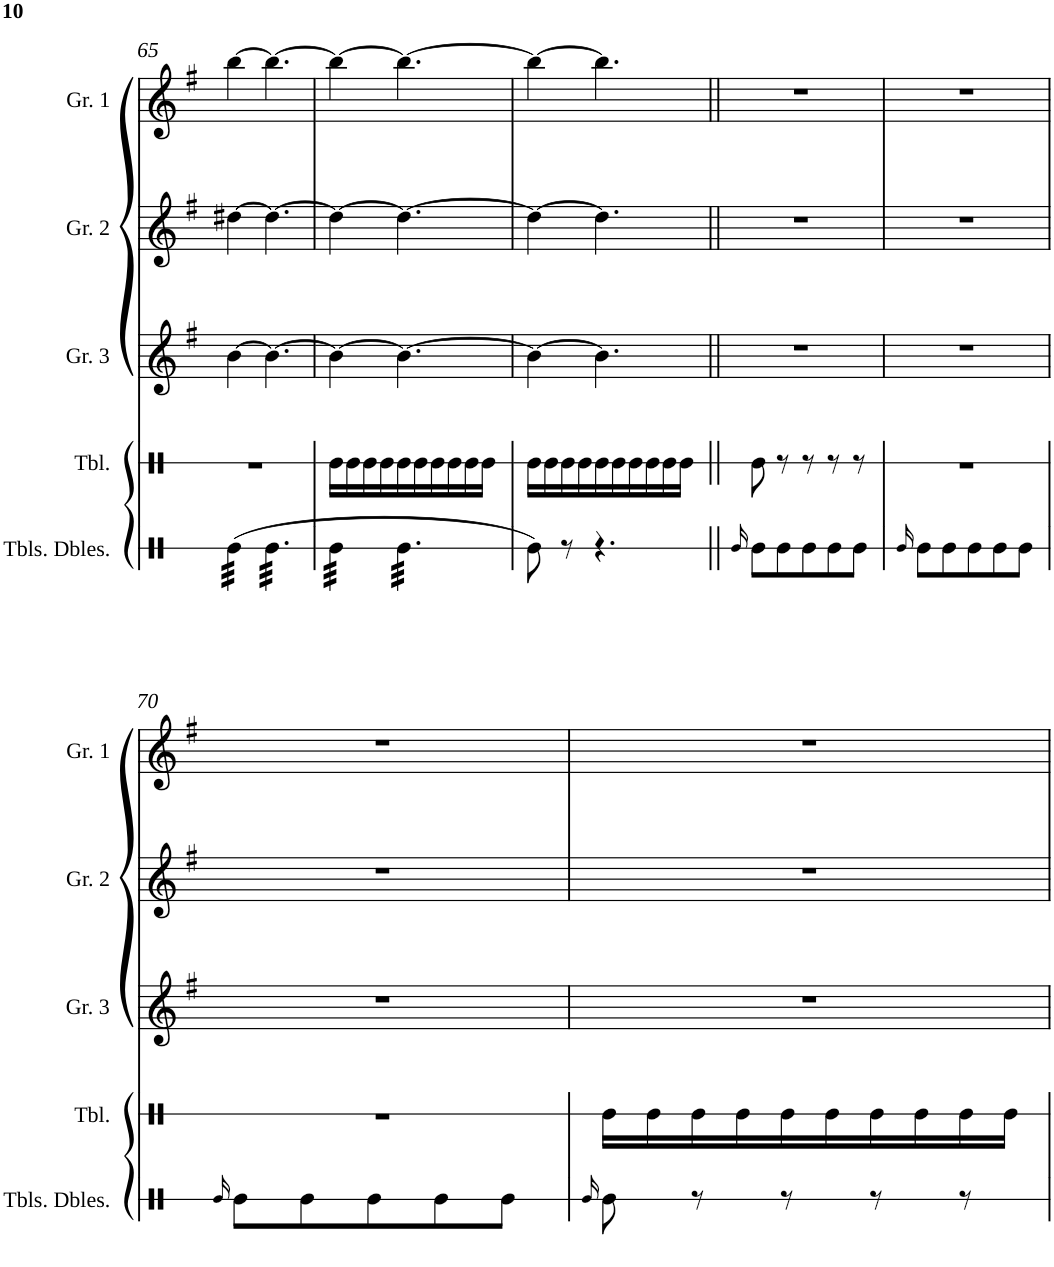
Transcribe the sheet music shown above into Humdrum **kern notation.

**kern	**kern	**kern	**kern	**kern
*part5	*part4	*part3	*part2	*part1
*staff5	*staff4	*staff3	*staff2	*staff1
*I"Timbals dels Diables	*I"Timbal	*I"Gralla 3	*I"Gralla 2	*I"Gralla 1
*I'Tbls. Dbles.	*I'Tbl.	*I'Gr. 3	*I'Gr. 2	*I'Gr. 1
!!LO:PB:g=z
*clefX	*clefX	*clefG2	*clefG2	*clefG2
*k[f#]	*k[f#]	*k[f#]	*k[f#]	*k[f#]
*G:	*G:	*G:	*G:	*G:
*M3/8	*M3/8	*M3/8	*M3/8	*M3/8
=65	=65	=65	=65	=65
*tremolo	*	*	*	*
(>32Re\LLL	4.r	[4b\	[4dd#X\	[4bb\
(>32Re\	.	.	.	.
(>32Re\	.	.	.	.
(>32Re\	.	.	.	.
(>32Re\	.	.	.	.
(>32Re\	.	.	.	.
(>32Re\	.	.	.	.
32Re\JJJ	.	.	.	.
[64Re\	.	8b\_	8dd#\_	8bb\_
64Re\	.	.	.	.
64Re\	.	.	.	.
64Re\	.	.	.	.
64Re\	.	.	.	.
64Re\	.	.	.	.
64Re\	.	.	.	.
64Re\	.	.	.	.
=66	=66	=66	=66	=66
32Re\LLL	16Re\LL	4b\_	4dd#\_	4bb\_
32Re\	.	.	.	.
32Re\	16Re\	.	.	.
32Re\	.	.	.	.
32Re\	16Re\	.	.	.
32Re\	.	.	.	.
32Re\	16Re\	.	.	.
32Re\JJJ	.	.	.	.
*Xtremolo	*	*	*	*
4Re\]	16Re\	4b\_	4dd#\_	4bb\_
.	16Re\	.	.	.
.	16Re\	.	.	.
.	16Re\	.	.	.
*tremolo	*	*	*	*
[64Re\	16Re\	8b\_	8dd#\_	8bb\_
64Re\	.	.	.	.
64Re\	.	.	.	.
64Re\	.	.	.	.
64Re\	16Re\JJ	.	.	.
64Re\	.	.	.	.
64Re\	.	.	.	.
64Re\	.	.	.	.
*Xtremolo	*	*	*	*
=67	=67	=67	=67	=67
8Re\)	16Re\LL	4b\_	4dd#\_	4bb\_
.	16Re\	.	.	.
4Re\]	16Re\	.	.	.
.	16Re\	.	.	.
.	16Re\	4b\_	4dd#\_	4bb\_
.	16Re\	.	.	.
8r	16Re\	.	.	.
.	16Re\	.	.	.
8r	16Re\	8b\_	8dd#\_	8bb\_
.	16Re\JJ	.	.	.
=68||	=68||	=68||	=68||	=68||
16qRe/	.	.	.	.
8Re\L	8Re\	4.r	4.r	4.r
4r	8r	.	.	.
.	8r	.	.	.
8Re\	8r	4b\]	4dd#\]	4bb\]
8Re\	8r	.	.	.
8Re\	4ryy	4ryy	4ryy	4ryy
8Re\J	.	.	.	.
=69	=69	=69	=69	=69
16qRe/	.	.	.	.
8Re\L	4.r	4.r	4.r	4.r
8Re\	.	.	.	.
8Re\	.	.	.	.
8Re\	4ryy	4ryy	4ryy	4ryy
8Re\J	.	.	.	.
!!LO:LB:g=z
=70	=70	=70	=70	=70
16qRe/	.	.	.	.
8Re\L	4.r	4.r	4.r	4.r
8Re\	.	.	.	.
8Re\	.	.	.	.
8Re\	4ryy	4ryy	4ryy	4ryy
8Re\J	.	.	.	.
=71	=71	=71	=71	=71
16qRe/	.	.	.	.
8Re\	16Re\LL	4.r	4.r	4.r
.	16Re\	.	.	.
8r	16Re\	.	.	.
.	16Re\	.	.	.
8r	16Re\	.	.	.
.	16Re\	.	.	.
8r	16Re\	4ryy	4ryy	4ryy
.	16Re\	.	.	.
8r	16Re\	.	.	.
.	16Re\JJ	.	.	.
=	=	=	=	=
*-	*-	*-	*-	*-
